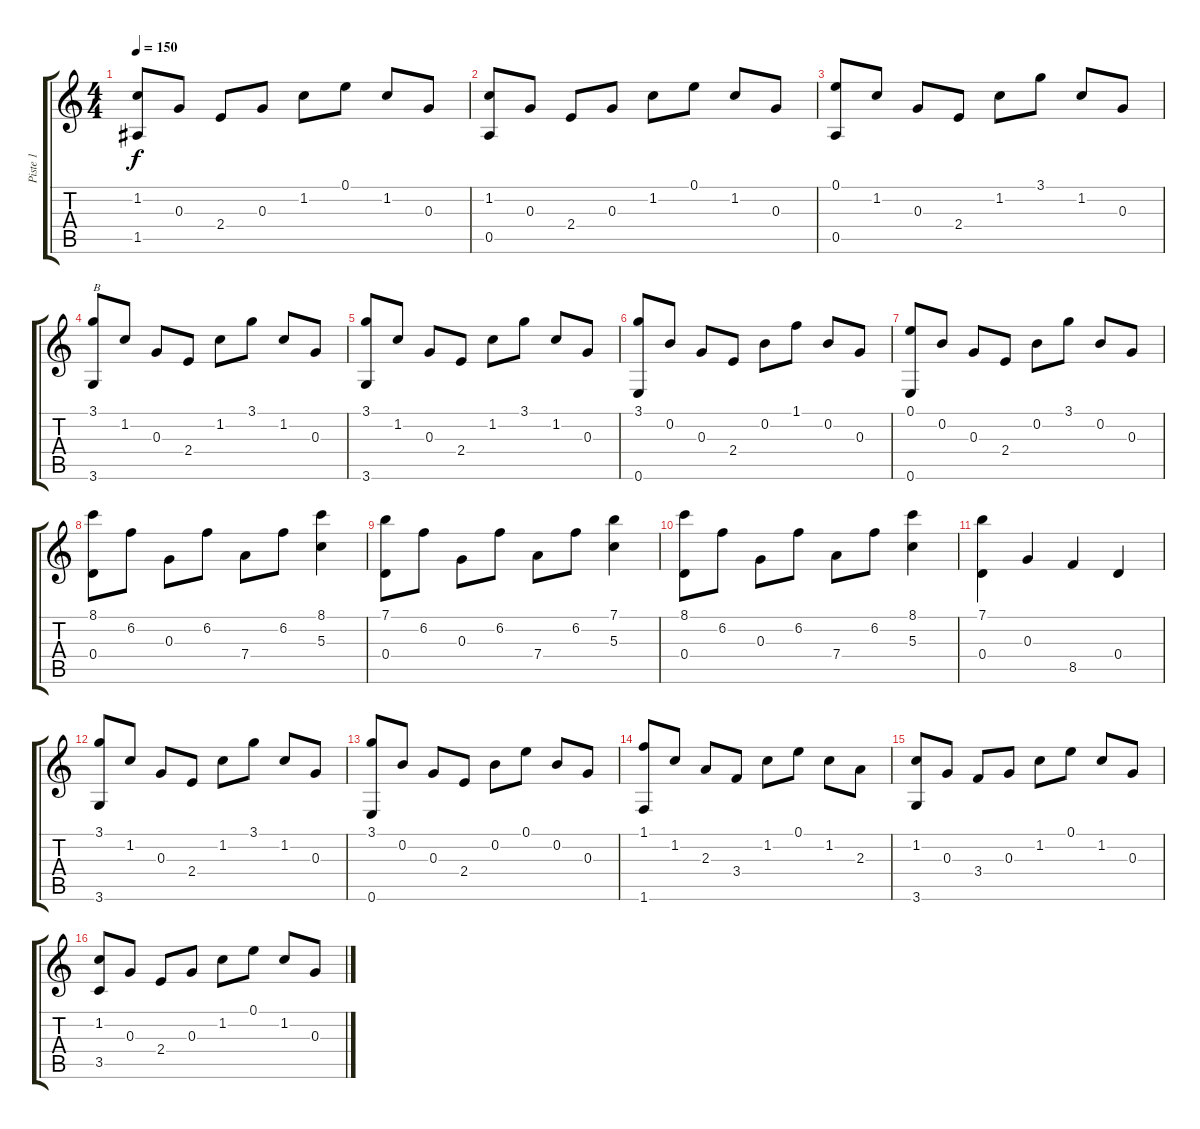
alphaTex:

\track ("Piste 1" "Piste 1") {instrument acousticguitarsteel}
\staff {score tabs}
\tuning (E4 B3 G3 D3 A2 E2) {hide}
\ts (4 4)
\tempo 150
\clef g2
\ks c
(1.2 1.5).8{dy f} 0.3.8 2.4.8 0.3.8 1.2.8 0.1.8 1.2.8 0.3.8 |
(1.2 0.5).8 0.3.8 2.4.8 0.3.8 1.2.8 0.1.8 1.2.8 0.3.8 |
(0.1 0.5).8 1.2.8 0.3.8 2.4.8 1.2.8 3.1.8 1.2.8 0.3.8 |
(3.1 3.6).8{txt "B"} 1.2.8 0.3.8 2.4.8 1.2.8 3.1.8 1.2.8 0.3.8 |
(3.1 3.6).8 1.2.8 0.3.8 2.4.8 1.2.8 3.1.8 1.2.8 0.3.8 |
(3.1 0.6).8 0.2.8 0.3.8 2.4.8 0.2.8 1.1.8 0.2.8 0.3.8 |
(0.1 0.6).8 0.2.8 0.3.8 2.4.8 0.2.8 3.1.8 0.2.8 0.3.8 |
(8.1 0.4).8 6.2.8 0.3.8 6.2.8 7.4.8 6.2.8 (8.1 5.3).4 |
(7.1 0.4).8 6.2.8 0.3.8 6.2.8 7.4.8 6.2.8 (7.1 5.3).4 |
(8.1 0.4).8 6.2.8 0.3.8 6.2.8 7.4.8 6.2.8 (8.1 5.3).4 |
(7.1 0.4).4 0.3.4 8.5.4 0.4.4 |
(3.1 3.6).8 1.2.8 0.3.8 2.4.8 1.2.8 3.1.8 1.2.8 0.3.8 |
(3.1 0.6).8 0.2.8 0.3.8 2.4.8 0.2.8 0.1.8 0.2.8 0.3.8 |
(1.1 1.6).8 1.2.8 2.3.8 3.4.8 1.2.8 0.1.8 1.2.8 2.3.8 |
(1.2 3.6).8 0.3.8 3.4.8 0.3.8 1.2.8 0.1.8 1.2.8 0.3.8 |
(1.2 3.5).8 0.3.8 2.4.8 0.3.8 1.2.8 0.1.8 1.2.8 0.3.8
